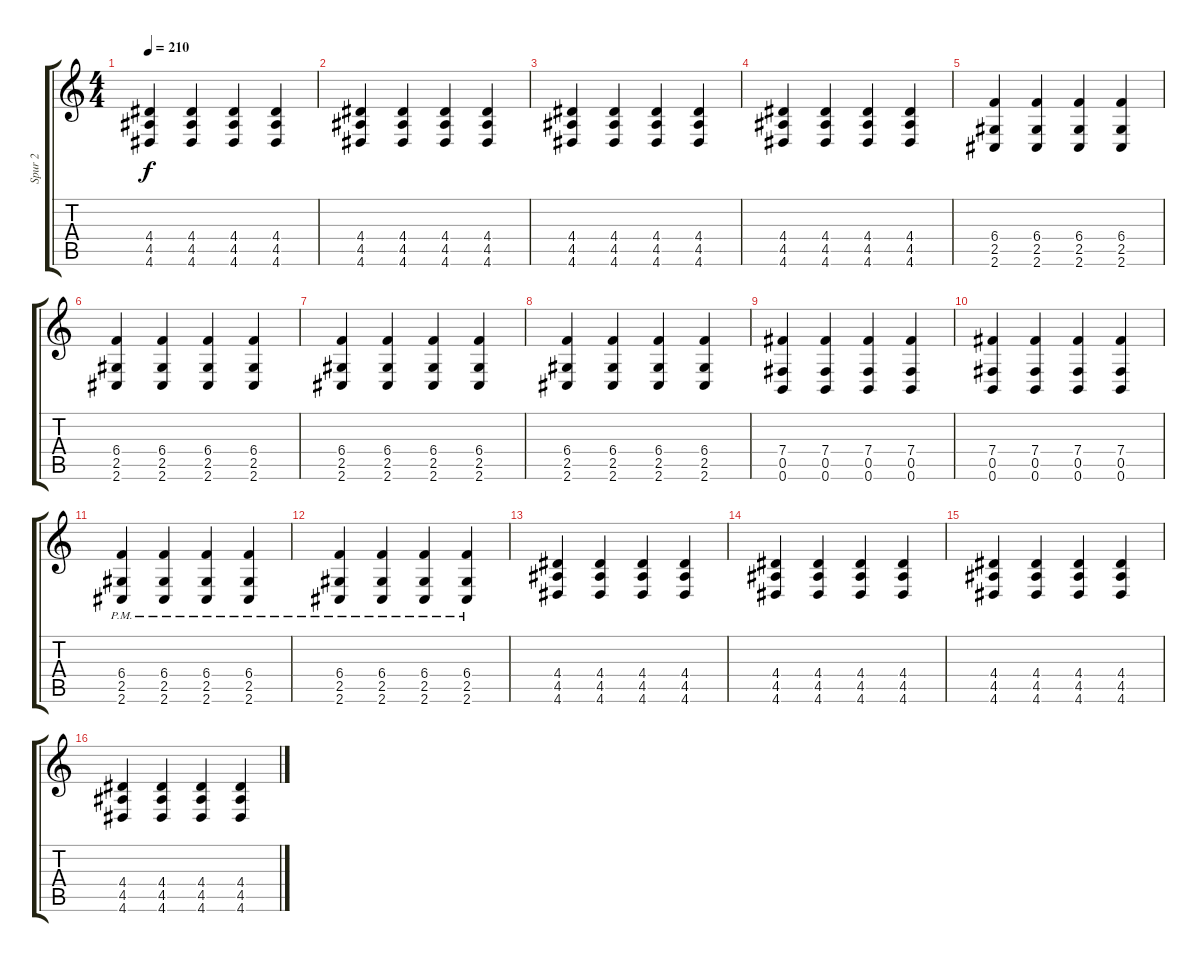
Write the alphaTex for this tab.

\track ("Spur 2" "Spur 2") {instrument distortionguitar}
\staff {score tabs}
\tuning (Db4 Ab3 E3 B2 Gb2 B1) {hide}
\ts (4 4)
\tempo 210
\clef g2
\ks c
(4.4 4.5 4.6).4{dy f} (4.4 4.5 4.6).4 (4.4 4.5 4.6).4 (4.4 4.5 4.6).4 |
(4.4 4.5 4.6).4 (4.4 4.5 4.6).4 (4.4 4.5 4.6).4 (4.4 4.5 4.6).4 |
(4.4 4.5 4.6).4 (4.4 4.5 4.6).4 (4.4 4.5 4.6).4 (4.4 4.5 4.6).4 |
(4.4 4.5 4.6).4 (4.4 4.5 4.6).4 (4.4 4.5 4.6).4 (4.4 4.5 4.6).4 |
(6.4 2.5 2.6).4 (6.4 2.5 2.6).4 (6.4 2.5 2.6).4 (6.4 2.5 2.6).4 |
(6.4 2.5 2.6).4 (6.4 2.5 2.6).4 (6.4 2.5 2.6).4 (6.4 2.5 2.6).4 |
(6.4 2.5 2.6).4 (6.4 2.5 2.6).4 (6.4 2.5 2.6).4 (6.4 2.5 2.6).4 |
(6.4 2.5 2.6).4 (6.4 2.5 2.6).4 (6.4 2.5 2.6).4 (6.4 2.5 2.6).4 |
(7.4 0.5 0.6).4 (7.4 0.5 0.6).4 (7.4 0.5 0.6).4 (7.4 0.5 0.6).4 |
(7.4 0.5 0.6).4 (7.4 0.5 0.6).4 (7.4 0.5 0.6).4 (7.4 0.5 0.6).4 |
(6.4{pm} 2.5{pm} 2.6{pm}).4 (6.4{pm} 2.5{pm} 2.6{pm}).4 (6.4{pm} 2.5{pm} 2.6{pm}).4 (6.4{pm} 2.5{pm} 2.6{pm}).4 |
(6.4{pm} 2.5{pm} 2.6{pm}).4 (6.4{pm} 2.5{pm} 2.6{pm}).4 (6.4{pm} 2.5{pm} 2.6{pm}).4 (6.4{pm} 2.5{pm} 2.6{pm}).4 |
(4.4 4.5 4.6).4 (4.4 4.5 4.6).4 (4.4 4.5 4.6).4 (4.4 4.5 4.6).4 |
(4.4 4.5 4.6).4 (4.4 4.5 4.6).4 (4.4 4.5 4.6).4 (4.4 4.5 4.6).4 |
(4.4 4.5 4.6).4 (4.4 4.5 4.6).4 (4.4 4.5 4.6).4 (4.4 4.5 4.6).4 |
(4.4 4.5 4.6).4 (4.4 4.5 4.6).4 (4.4 4.5 4.6).4 (4.4 4.5 4.6).4
